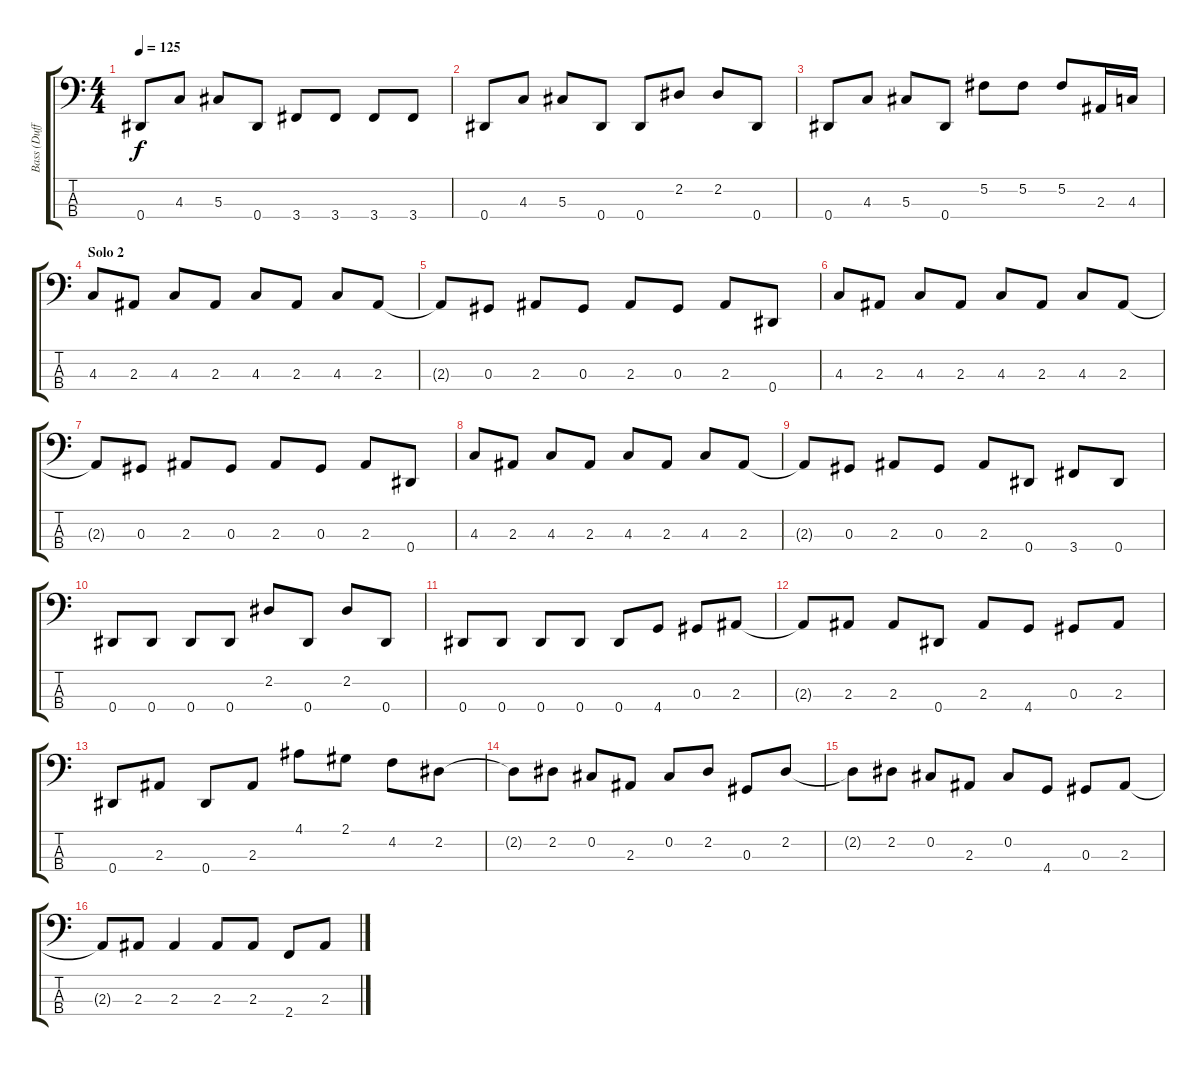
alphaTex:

\track ("Bass (Duff)" "Bass (Duff") {instrument electricbasspick}
\staff {score tabs}
\tuning (Gb2 Db2 Ab1 Eb1) {hide}
\ts (4 4)
\tempo 125
\clef f4
\ks c
0.4.8{dy f} 4.3.8 5.3.8 0.4.8 3.4.8 3.4.8 3.4.8 3.4.8 |
0.4.8 4.3.8 5.3.8 0.4.8 0.4.8 2.2.8 2.2.8 0.4.8 |
0.4.8 4.3.8 5.3.8 0.4.8 5.2.8 5.2.8 5.2.8 2.3.16 4.3.16 |
\section ("" "Solo 2")
4.3.8 2.3.8 4.3.8 2.3.8 4.3.8 2.3.8 4.3.8 2.3.8 |
2.3{t}.8 0.3.8 2.3.8 0.3.8 2.3.8 0.3.8 2.3.8 0.4.8 |
4.3.8 2.3.8 4.3.8 2.3.8 4.3.8 2.3.8 4.3.8 2.3.8 |
2.3{t}.8 0.3.8 2.3.8 0.3.8 2.3.8 0.3.8 2.3.8 0.4.8 |
4.3.8 2.3.8 4.3.8 2.3.8 4.3.8 2.3.8 4.3.8 2.3.8 |
2.3{t}.8 0.3.8 2.3.8 0.3.8 2.3.8 0.4.8 3.4.8 0.4.8 |
0.4.8 0.4.8 0.4.8 0.4.8 2.2.8 0.4.8 2.2.8 0.4.8 |
0.4.8 0.4.8 0.4.8 0.4.8 0.4.8 4.4.8 0.3.8 2.3.8 |
2.3{t}.8 2.3.8 2.3.8 0.4.8 2.3.8 4.4.8 0.3.8 2.3.8 |
0.4.8 2.3.8 0.4.8 2.3.8 4.1.8 2.1.8 4.2.8 2.2.8 |
2.2{t}.8 2.2.8 0.2.8 2.3.8 0.2.8 2.2.8 0.3.8 2.2.8 |
2.2{t}.8 2.2.8 0.2.8 2.3.8 0.2.8 4.4.8 0.3.8 2.3.8 |
2.3{t}.8 2.3.8 2.3.4 2.3.8 2.3.8 2.4.8 2.3.8
